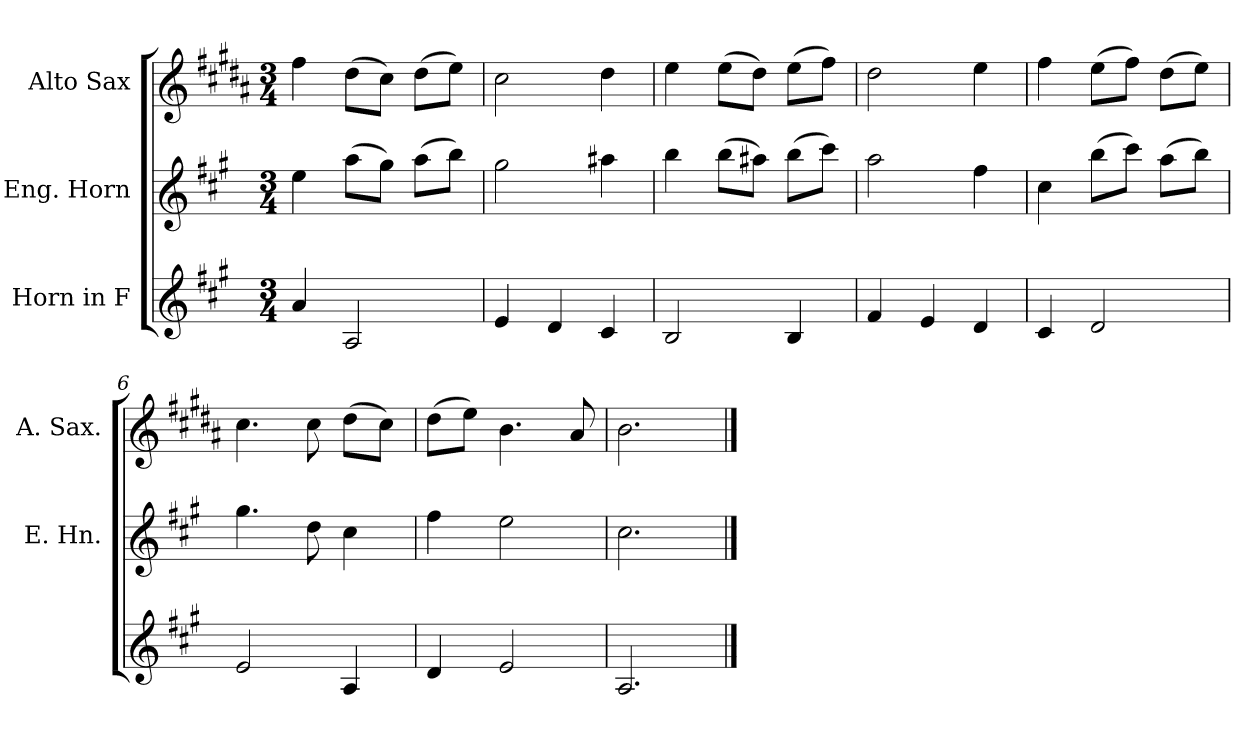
**kern	**kern	**kern
*part3	*part2	*part1
*staff3	*staff2	*staff1
*I"Horn in F	*I"Eng. Horn	*I"Alto Sax
*	*I'E. Hn.	*I'A. Sax.
*clefG2	*clefG2	*clefG2
*ITrd4c7	*ITrd4c7	*ITrd5c9
*k[f#c#]	*k[f#c#]	*k[f#c#]
*M3/4	*M3/4	*M3/4
*MM60	*MM60	*MM60
=1	=1	=1
4d/	4a\	4a\
2D/	(>8dd\L	(>8f#\L
.	8cc#\J)	8e\J)
.	(>8dd\L	(>8f#\L
.	8ee\J)	8g\J)
=2	=2	=2
4A/	2cc#\	2e\
4G/	.	.
4F#/	4dd#X\	4f#\
=3	=3	=3
2E/	4ee\	4g\
.	(>8ee\L	(>8g\L
.	8dd#X\J)	8f#\J)
4E/	(>8ee\L	(>8g\L
.	8ff#\J)	8a\J)
=4	=4	=4
4B/	2dd\	2f#\
4A/	.	.
4G/	4b\	4g\
=5	=5	=5
4F#/	4f#\	4a\
2G/	(>8ee\L	(>8g\L
.	8ff#\J)	8a\J)
.	(>8dd\L	(>8f#\L
.	8ee\J)	8g\J)
=6	=6	=6
2A/	4.cc#\	4.e\
.	8g\	8e\
4D/	4f#\	(>8f#\L
.	.	8e\J)
=7	=7	=7
4G/	4b\	(>8f#\L
.	.	8g\J)
2A/	2a\	4.d\
.	.	8c#/
=8	=8	=8
2.D/	2.f#\	2.d\
==	==	==
*-	*-	*-
